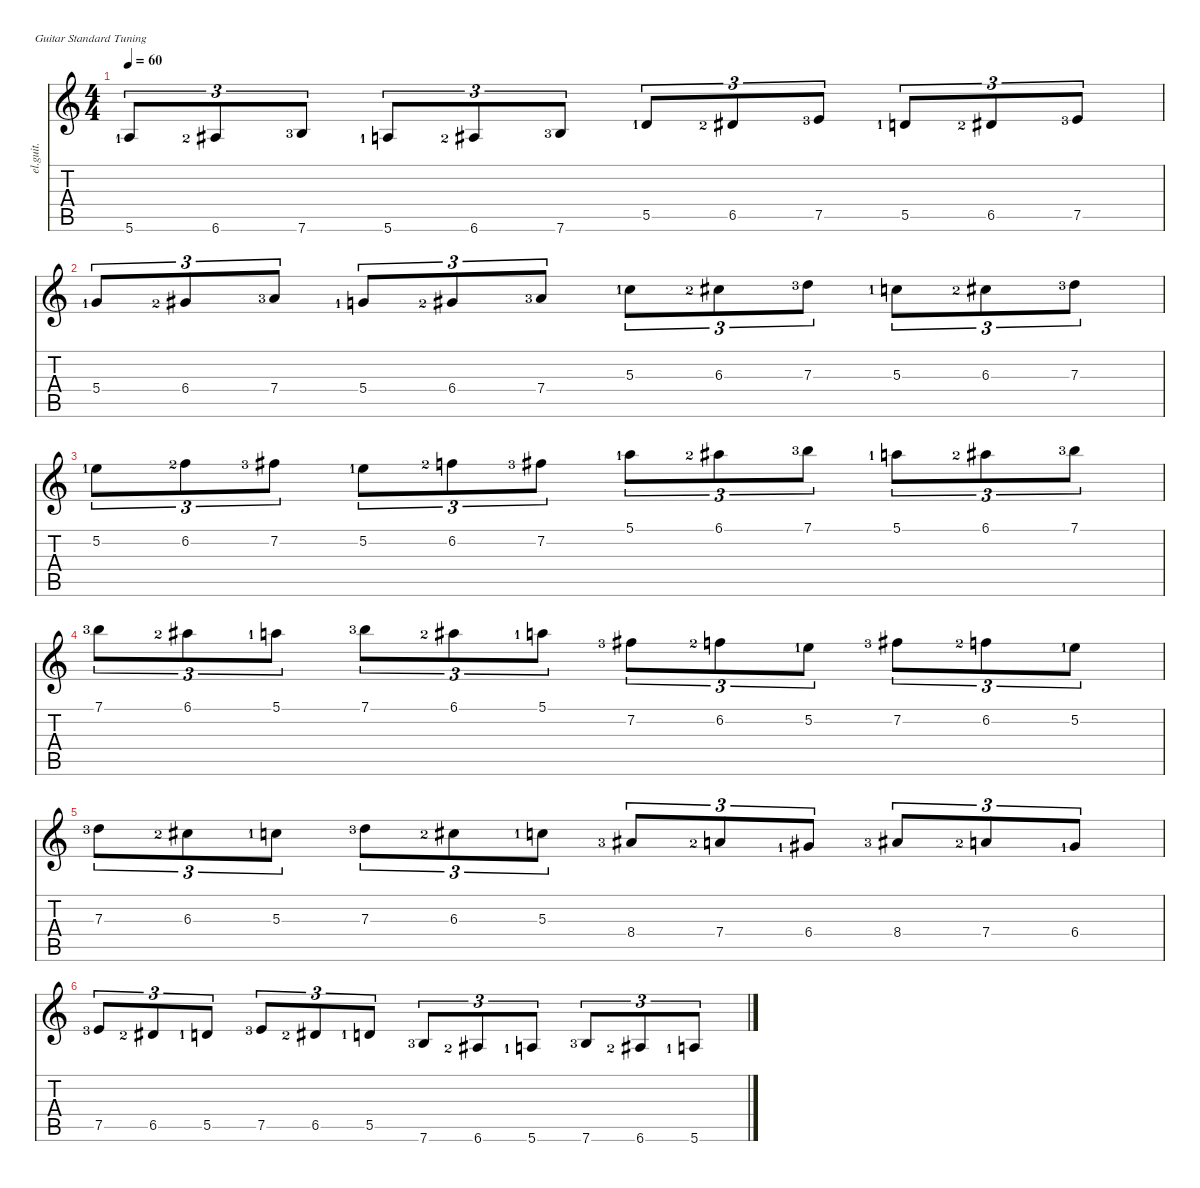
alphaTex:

\defaultSystemsLayout 4
\hideDynamics
\bracketExtendMode nobrackets
\track ("Clean Guitar" "el.guit.") {instrument electricguitarclean}
\staff {score tabs}
\tuning (E4 B3 G3 D3 A2 E2)
\ts (4 4)
\tempo 60
\clef g2
\scale
0.429301
\ks c
5.6{lf 2}.8{tu (3 2) dy mf instrument electricguitarclean beam Up} 6.6{lf 3 acc #}.8{tu (3 2) beam Up} 7.6{lf 4}.8{tu (3 2) beam Up} 5.6{lf 2}.8{tu (3 2) beam Up} 6.6{lf 3 acc #}.8{tu (3 2) beam Up} 7.6{lf 4}.8{tu (3 2) beam Up} 5.5{lf 2}.8{tu (3 2) beam Up} 6.5{lf 3 acc #}.8{tu (3 2) beam Up} 7.5{lf 4}.8{tu (3 2) beam Up} 5.5{lf 2}.8{tu (3 2) beam Up} 6.5{lf 3 acc #}.8{tu (3 2) beam Up} 7.5{lf 4}.8{tu (3 2) beam Up} |
\scale
0.351773 5.4{lf 2}.8{tu (3 2) beam Up} 6.4{lf 3 acc #}.8{tu (3 2) beam Up} 7.4{lf 4}.8{tu (3 2) beam Up} 5.4{lf 2}.8{tu (3 2) beam Up} 6.4{lf 3 acc #}.8{tu (3 2) beam Up} 7.4{lf 4}.8{tu (3 2) beam Up} 5.3{lf 2}.8{tu (3 2) beam Down} 6.3{lf 3 acc #}.8{tu (3 2) beam Down} 7.3{lf 4}.8{tu (3 2) beam Down} 5.3{lf 2}.8{tu (3 2) beam Down} 6.3{lf 3 acc #}.8{tu (3 2) beam Down} 7.3{lf 4}.8{tu (3 2) beam Down} |
5.2{lf 2}.8{tu (3 2) beam Down} 6.2{lf 3}.8{tu (3 2) beam Down} 7.2{lf 4 acc #}.8{tu (3 2) beam Down} 5.2{lf 2}.8{tu (3 2) beam Down} 6.2{lf 3}.8{tu (3 2) beam Down} 7.2{lf 4 acc #}.8{tu (3 2) beam Down} 5.1{lf 2}.8{tu (3 2) beam Down} 6.1{lf 3 acc #}.8{tu (3 2) beam Down} 7.1{lf 4}.8{tu (3 2) beam Down} 5.1{lf 2}.8{tu (3 2) beam Down} 6.1{lf 3 acc #}.8{tu (3 2) beam Down} 7.1{lf 4}.8{tu (3 2) beam Down} |
7.1{lf 4}.8{tu (3 2) beam Down} 6.1{lf 3 acc #}.8{tu (3 2) beam Down} 5.1{lf 2}.8{tu (3 2) beam Down} 7.1{lf 4}.8{tu (3 2) beam Down} 6.1{lf 3 acc #}.8{tu (3 2) beam Down} 5.1{lf 2}.8{tu (3 2) beam Down} 7.2{lf 4 acc #}.8{tu (3 2) beam Down} 6.2{lf 3}.8{tu (3 2) beam Down} 5.2{lf 2}.8{tu (3 2) beam Down} 7.2{lf 4 acc #}.8{tu (3 2) beam Down} 6.2{lf 3}.8{tu (3 2) beam Down} 5.2{lf 2}.8{tu (3 2) beam Down} |
7.3{lf 4}.8{tu (3 2) beam Down} 6.3{lf 3 acc #}.8{tu (3 2) beam Down} 5.3{lf 2}.8{tu (3 2) beam Down} 7.3{lf 4}.8{tu (3 2) beam Down} 6.3{lf 3 acc #}.8{tu (3 2) beam Down} 5.3{lf 2}.8{tu (3 2) beam Down} 8.4{lf 4 acc #}.8{tu (3 2) beam Up} 7.4{lf 3}.8{tu (3 2) beam Up} 6.4{lf 2 acc #}.8{tu (3 2) beam Up} 8.4{lf 4 acc #}.8{tu (3 2) beam Up} 7.4{lf 3}.8{tu (3 2) beam Up} 6.4{lf 2 acc #}.8{tu (3 2) beam Up} |
7.5{lf 4}.8{tu (3 2) beam Up} 6.5{lf 3 acc #}.8{tu (3 2) beam Up} 5.5{lf 2}.8{tu (3 2) beam Up} 7.5{lf 4}.8{tu (3 2) beam Up} 6.5{lf 3 acc #}.8{tu (3 2) beam Up} 5.5{lf 2}.8{tu (3 2) beam Up} 7.6{lf 4}.8{tu (3 2) beam Up} 6.6{lf 3 acc #}.8{tu (3 2) beam Up} 5.6{lf 2}.8{tu (3 2) beam Up} 7.6{lf 4}.8{tu (3 2) beam Up} 6.6{lf 3 acc #}.8{tu (3 2) beam Up} 5.6{lf 2}.8{tu (3 2) beam Up}
